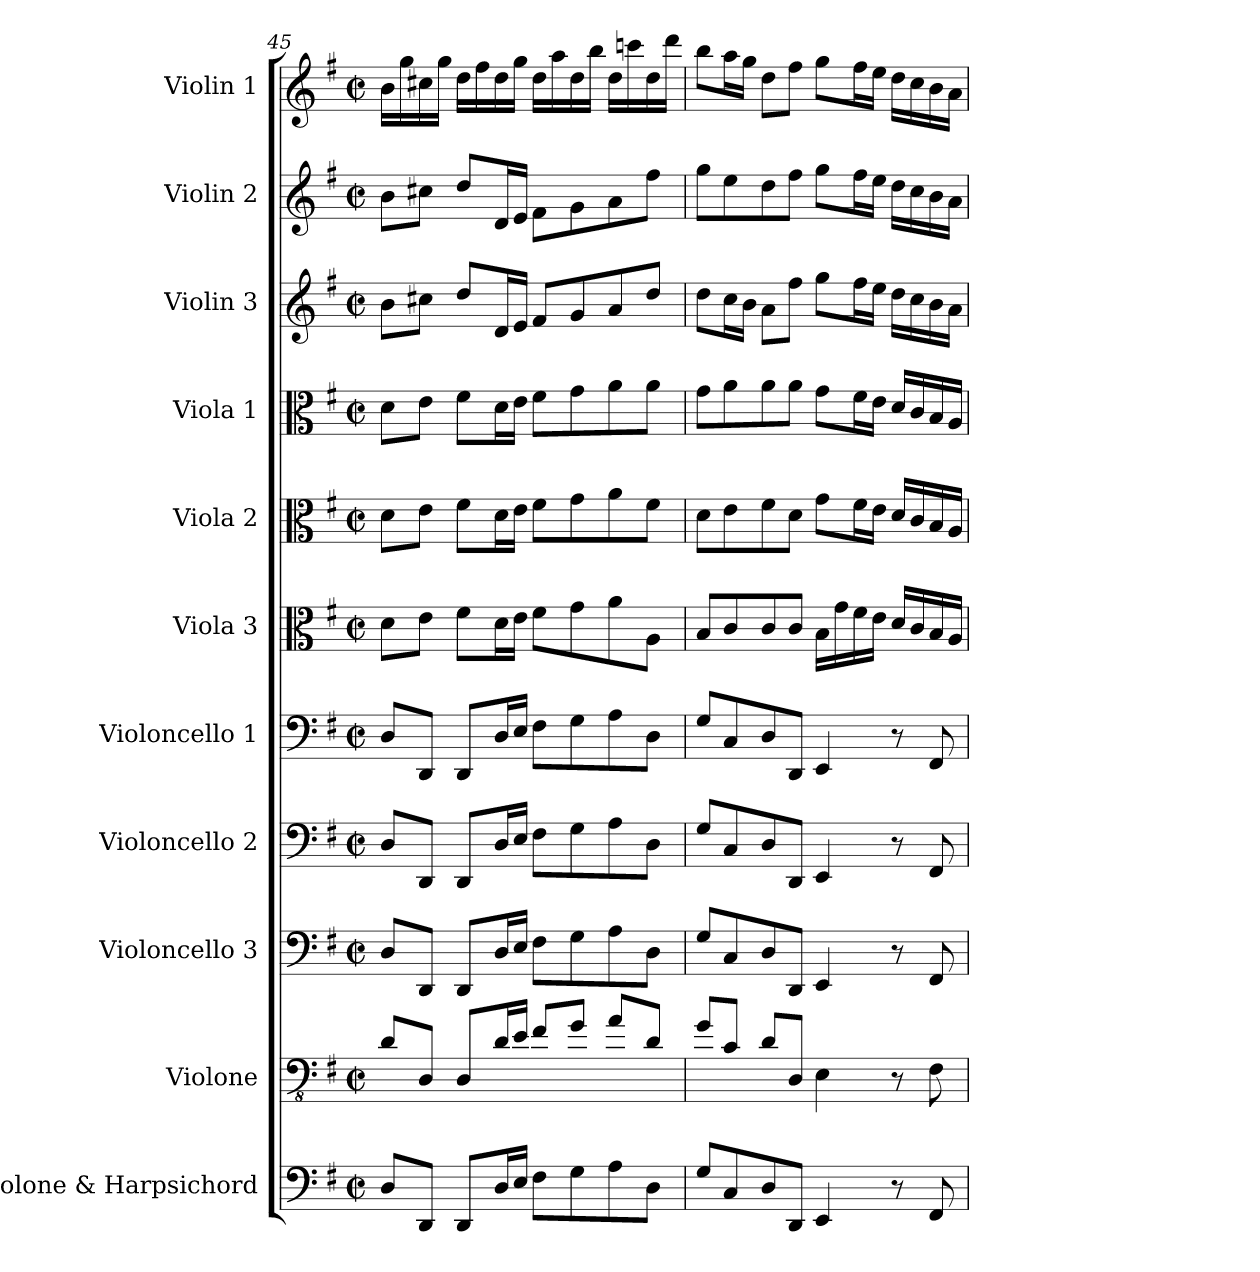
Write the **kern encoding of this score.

**kern	**kern	**kern	**kern	**kern	**kern	**kern	**kern	**kern	**kern	**kern
*part11	*part10	*part9	*part8	*part7	*part6	*part5	*part4	*part3	*part2	*part1
*staff11	*staff10	*staff9	*staff8	*staff7	*staff6	*staff5	*staff4	*staff3	*staff2	*staff1
*I"Violone &amp; Harpsichord	*I"Violone	*I"Violoncello 3	*I"Violoncello 2	*I"Violoncello 1	*I"Viola 3	*I"Viola 2	*I"Viola 1	*I"Violin 3	*I"Violin 2	*I"Violin 1
*I'Vne. &amp; Hch.	*I'Vne.	*I'Vc. 3	*I'Vc. 2	*I'Vc. 1	*I'Vla. 3	*I'Vla. 2	*I'Vla. 1	*I'Vln. 3	*I'Vln. 2	*I'Vln. 1
!!LO:LB:g=z
*clefF4	*clefFv4	*clefF4	*clefF4	*clefF4	*clefC3	*clefC3	*clefC3	*clefG2	*clefG2	*clefG2
*	*ITrd7c12	*	*	*	*	*	*	*	*	*
*k[f#]	*k[f#]	*k[f#]	*k[f#]	*k[f#]	*k[f#]	*k[f#]	*k[f#]	*k[f#]	*k[f#]	*k[f#]
*M4/4	*M4/4	*M4/4	*M4/4	*M4/4	*M4/4	*M4/4	*M4/4	*M4/4	*M4/4	*M4/4
*met(c|)	*met(c|)	*met(c|)	*met(c|)	*met(c|)	*met(c|)	*met(c|)	*met(c|)	*met(c|)	*met(c|)	*met(c|)
=45	=45	=45	=45	=45	=45	=45	=45	=45	=45	=45
8D/L	8DD/L	8D/L	8D/L	8D/L	8d\L	8d\L	8d\L	8b\L	8b\L	16b\LL
.	.	.	.	.	.	.	.	.	.	16gg\
8DD/J	8DDD/J	8DD/J	8DD/J	8DD/J	8e\J	8e\J	8e\J	8cc#X\J	8cc#X\J	16cc#X\
.	.	.	.	.	.	.	.	.	.	16gg\JJ
8DD/L	8DDD/L	8DD/L	8DD/L	8DD/L	8f#\L	8f#\L	8f#\L	8dd/L	8dd/L	16dd\LL
.	.	.	.	.	.	.	.	.	.	16ff#\
16D/L	16DD/L	16D/L	16D/L	16D/L	16d\L	16d\L	16d\L	16d/L	16d/L	16dd\
16E/JJ	16EE/JJ	16E/JJ	16E/JJ	16E/JJ	16e\JJ	16e\JJ	16e\JJ	16e/JJ	16e/JJ	16gg\JJ
8F#\L	8FF#/L	8F#\L	8F#\L	8F#\L	8f#\L	8f#\L	8f#\L	8f#/L	8f#\L	16dd\LL
.	.	.	.	.	.	.	.	.	.	16aa\
8G\	8GG/J	8G\	8G\	8G\	8g\	8g\	8g\	8g/	8g\	16dd\
.	.	.	.	.	.	.	.	.	.	16bb\JJ
8A\	8AA/L	8A\	8A\	8A\	8a\	8a\	8a\	8a/	8a\	16dd\LL
.	.	.	.	.	.	.	.	.	.	16cccn\
8D\J	8DD/J	8D\J	8D\J	8D\J	8A\J	8f#\J	8a\J	8dd/J	8ff#\J	16dd\
.	.	.	.	.	.	.	.	.	.	16ddd\JJ
!!LO:PB:g=z
=46	=46	=46	=46	=46	=46	=46	=46	=46	=46	=46
8G/L	8GG/L	8G/L	8G/L	8G/L	8B/L	8d\L	8g\L	8dd\L	8gg\L	8bb\L
8C/	8CC/J	8C/	8C/	8C/	8c/	8e\	8a\	16cc\L	8ee\	16aa\L
.	.	.	.	.	.	.	.	16b\JJ	.	16gg\JJ
8D/	8DD/L	8D/	8D/	8D/	8c/	8f#\	8a\	8a\L	8dd\	8dd\L
8DD/J	8DDD/J	8DD/J	8DD/J	8DD/J	8c/J	8d\J	8a\J	8ff#\J	8ff#\J	8ff#\J
4EE/	4EEE	4EE/	4EE/	4EE/	16B\LL	8g\L	8g\L	8gg\L	8gg\L	8gg\L
.	.	.	.	.	16g\	.	.	.	.	.
.	.	.	.	.	16f#\	16f#\L	16f#\L	16ff#\L	16ff#\L	16ff#\L
.	.	.	.	.	16e\JJ	16e\JJ	16e\JJ	16ee\JJ	16ee\JJ	16ee\JJ
8r	8r	8r	8r	8r	16d/LL	16d/LL	16d/LL	16dd\LL	16dd\LL	16dd\LL
.	.	.	.	.	16c/	16c/	16c/	16cc\	16cc\	16cc\
8FF#/	8FFF#	8FF#/	8FF#/	8FF#/	16B/	16B/	16B/	16b\	16b\	16b\
.	.	.	.	.	16A/JJ	16A/JJ	16A/JJ	16a\JJ	16a\JJ	16a\JJ
=	=	=	=	=	=	=	=	=	=	=
*-	*-	*-	*-	*-	*-	*-	*-	*-	*-	*-
